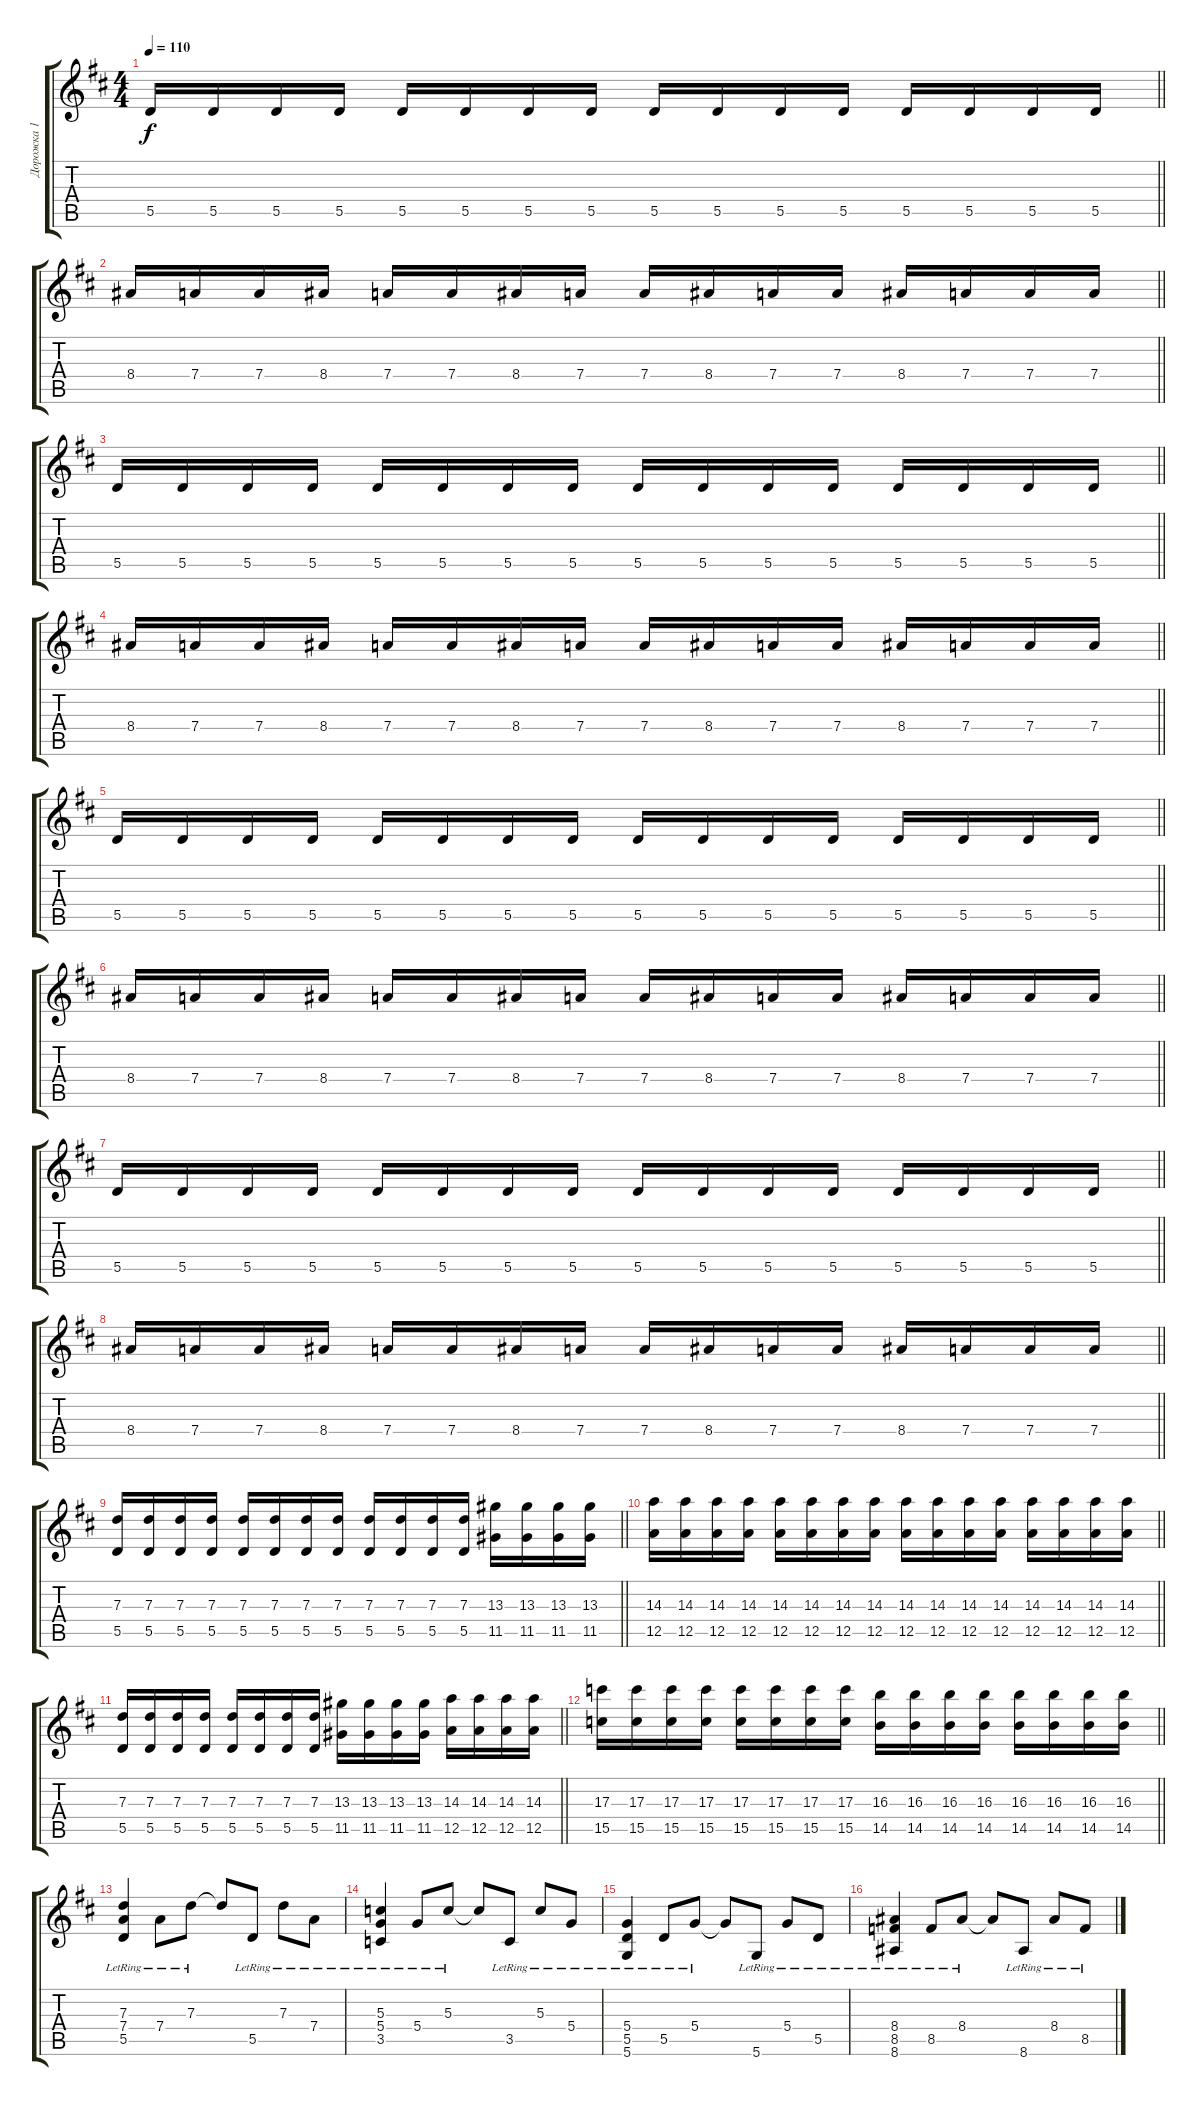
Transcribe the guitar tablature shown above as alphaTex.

\track ("Дорожка 1" "Дорожка 1") {instrument distortionguitar}
\staff {score tabs}
\tuning (E4 B3 G3 D3 A2 D2) {hide}
\ts (4 4)
\tempo 110
\clef g2
\barLineRight lightlight
\ks d
5.5.16{dy f} 5.5.16 5.5.16 5.5.16 5.5.16 5.5.16 5.5.16 5.5.16 5.5.16 5.5.16 5.5.16 5.5.16 5.5.16 5.5.16 5.5.16 5.5.16 |
\barLineRight lightlight
8.4.16 7.4.16 7.4.16 8.4.16 7.4.16 7.4.16 8.4.16 7.4.16 7.4.16 8.4.16 7.4.16 7.4.16 8.4.16 7.4.16 7.4.16 7.4.16 |
\barLineRight lightlight
5.5.16 5.5.16 5.5.16 5.5.16 5.5.16 5.5.16 5.5.16 5.5.16 5.5.16 5.5.16 5.5.16 5.5.16 5.5.16 5.5.16 5.5.16 5.5.16 |
\barLineRight lightlight
8.4.16 7.4.16 7.4.16 8.4.16 7.4.16 7.4.16 8.4.16 7.4.16 7.4.16 8.4.16 7.4.16 7.4.16 8.4.16 7.4.16 7.4.16 7.4.16 |
\barLineRight lightlight
5.5.16 5.5.16 5.5.16 5.5.16 5.5.16 5.5.16 5.5.16 5.5.16 5.5.16 5.5.16 5.5.16 5.5.16 5.5.16 5.5.16 5.5.16 5.5.16 |
\barLineRight lightlight
8.4.16 7.4.16 7.4.16 8.4.16 7.4.16 7.4.16 8.4.16 7.4.16 7.4.16 8.4.16 7.4.16 7.4.16 8.4.16 7.4.16 7.4.16 7.4.16 |
\barLineRight lightlight
5.5.16 5.5.16 5.5.16 5.5.16 5.5.16 5.5.16 5.5.16 5.5.16 5.5.16 5.5.16 5.5.16 5.5.16 5.5.16 5.5.16 5.5.16 5.5.16 |
\barLineRight lightlight
8.4.16 7.4.16 7.4.16 8.4.16 7.4.16 7.4.16 8.4.16 7.4.16 7.4.16 8.4.16 7.4.16 7.4.16 8.4.16 7.4.16 7.4.16 7.4.16 |
\section ("" "")
\barLineRight lightlight
(7.3 5.5).16 (7.3 5.5).16 (7.3 5.5).16 (7.3 5.5).16 (7.3 5.5).16 (7.3 5.5).16 (7.3 5.5).16 (7.3 5.5).16 (7.3 5.5).16 (7.3 5.5).16 (7.3 5.5).16 (7.3 5.5).16 (13.3 11.5).16 (13.3 11.5).16 (13.3 11.5).16 (13.3 11.5).16 |
\barLineRight lightlight
(14.3 12.5).16 (14.3 12.5).16 (14.3 12.5).16 (14.3 12.5).16 (14.3 12.5).16 (14.3 12.5).16 (14.3 12.5).16 (14.3 12.5).16 (14.3 12.5).16 (14.3 12.5).16 (14.3 12.5).16 (14.3 12.5).16 (14.3 12.5).16 (14.3 12.5).16 (14.3 12.5).16 (14.3 12.5).16 |
\barLineRight lightlight
(7.3 5.5).16 (7.3 5.5).16 (7.3 5.5).16 (7.3 5.5).16 (7.3 5.5).16 (7.3 5.5).16 (7.3 5.5).16 (7.3 5.5).16 (13.3 11.5).16 (13.3 11.5).16 (13.3 11.5).16 (13.3 11.5).16 (14.3 12.5).16 (14.3 12.5).16 (14.3 12.5).16 (14.3 12.5).16 |
\barLineRight lightlight
(17.3 15.5).16 (17.3 15.5).16 (17.3 15.5).16 (17.3 15.5).16 (17.3 15.5).16 (17.3 15.5).16 (17.3 15.5).16 (17.3 15.5).16 (16.3 14.5).16 (16.3 14.5).16 (16.3 14.5).16 (16.3 14.5).16 (16.3 14.5).16 (16.3 14.5).16 (16.3 14.5).16 (16.3 14.5).16 |
\section ("" "")
(7.3{lr} 7.4{lr} 5.5{lr}).4 7.4{lr}.8 7.3{lr}.8 7.3{t}.8 5.5{lr}.8 7.3{lr}.8 7.4{lr}.8 |
(5.3{lr} 5.4{lr} 3.5{lr}).4 5.4{lr}.8 5.3{lr}.8 5.3{t}.8 3.5{lr}.8 5.3{lr}.8 5.4{lr}.8 |
(5.4{lr} 5.5{lr} 5.6{lr}).4 5.5{lr}.8 5.4{lr}.8 5.4{t}.8 5.6{lr}.8 5.4{lr}.8 5.5{lr}.8 |
(8.4{lr} 8.5{lr} 8.6{lr}).4 8.5{lr}.8 8.4{lr}.8 8.4{t}.8 8.6{lr}.8 8.4{lr}.8 8.5{lr}.8
